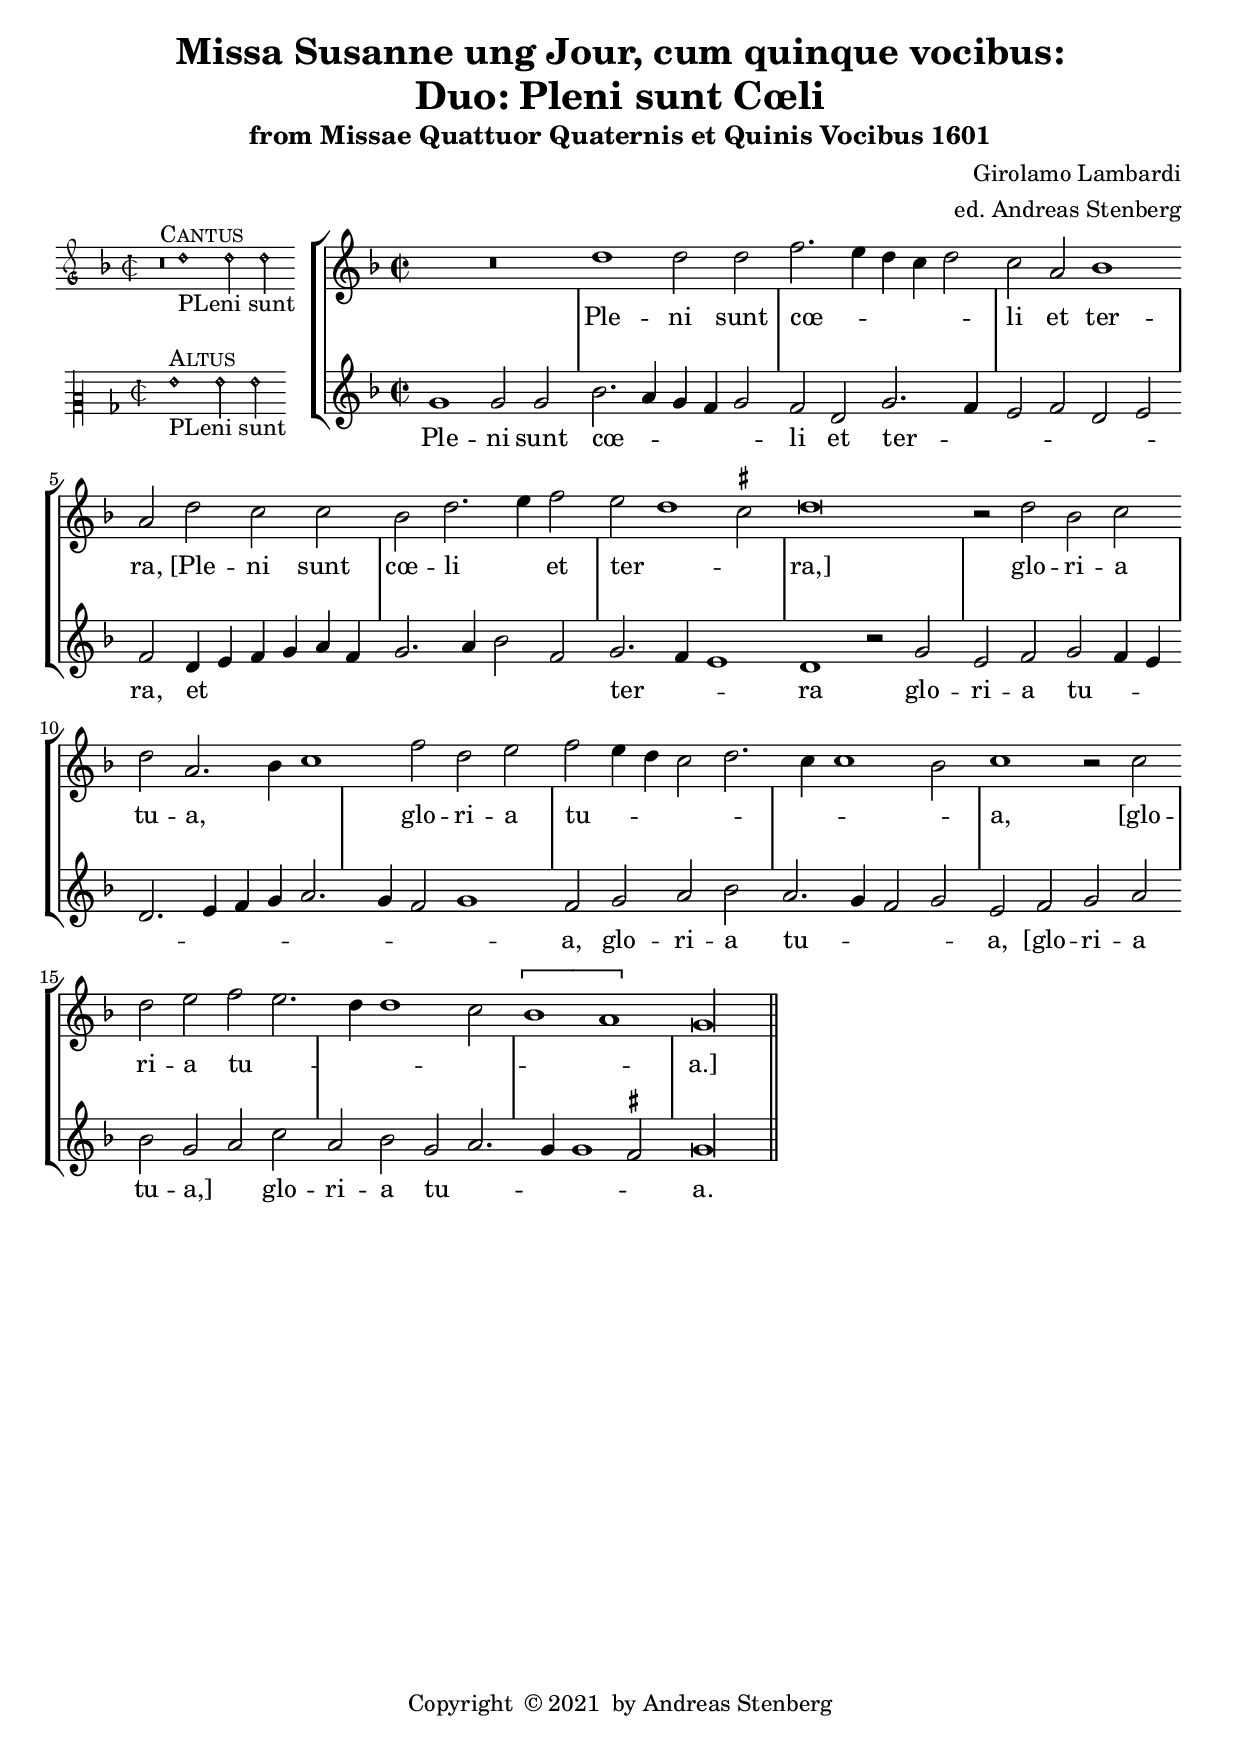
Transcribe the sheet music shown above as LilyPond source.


%%%%%%%%%%%%%%%%%%%%%%%%%%%%%%%%%%%%%%%%%%%%%%%%%%%%%%%%%%%%%%%%%%%
% This is a template based on the usual four part choir templater %
% where the voices have common lyrics at the the start but split  %
% to separate lyrics after a while.				  %
% This template is modyfied by AS from the one in the lilypond    %
% documentation.						  %
% This template is to be used for instance for fairly simple      %
% settings where the stanzas are set homophonicaly but twhere the %
% Chorus contains polyphony that require separate underlay for    %
% the different voices.						  %
%%%%%%%%%%%%%%%%%%%%%%%%%%%%%%%%%%%%%%%%%%%%%%%%%%%%%%%%%%%%%%%%%%%
\version "2.18.0"
\include "deutsch.ly"
ficta = \once \set suggestAccidentals =##t

\header {
  title = \markup {
    \center-column {
      "Missa Susanne ung Jour, cum quinque vocibus:"
      \fontsize #0.5 "Duo: Pleni sunt Cœli"
      %      "Wann er zu nacht"
      \vspace #0.5
    }
  }
  subtitle = "from Missae Quattuor Quaternis et Quinis Vocibus 1601"
  composer = "Girolamo Lambardi"
  arranger = "ed. Andreas Stenberg"
  poet = ""
  meter =""
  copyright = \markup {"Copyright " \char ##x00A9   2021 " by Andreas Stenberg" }
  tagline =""
}
%{
\tocItem \markup "Duo: Pleni sunt cœli et terra"
\markup {
  \fill-line {
    \override #'(font-name . "Perpetua Titling MT")
    \fontsize #1  "Duo: Pleni sunt cœli et terra"
  }
}
%}
globalX = {
  \key f \major
}

sopMusicX = \relative c'' {

  \set Score.tempoHideNote = ##t
  \tempo 2 = 86
  \time 2/2
  \set Timing.measureLength = #(ly:make-moment 4/2)
  \override Staff.BarLine.transparent = ##t
 R\breve
 d1 d2 d2
 f2.( e4 d4 c4 d2)
 c2 a2 b1
 a2 d2 c2 c2
 b2 d2.( e4) f2
 e2(

 d1 \ficta cis2)
 d\breve
 r2 d2 b2 c2
 d2 a2.( b4 c1)
 f2 d2 e2
 f2( e4 d4 c2 d2.
 c4 c1 b2)
 c1 r2 c2
 d2 e2 f2( e2.
 d4 d1 c2
 \[b1 a1)\]
 \cadenzaOn
 g\longa
 \revert Staff.BarLine.transparent
  \bar "||"
  \cadenzaOff
}
sopWordsX = \lyricmode {
  Ple -- ni sunt cœ -- li et ter -- ra,
  [Ple -- ni sunt cœ -- li et ter -- ra,]
  glo -- ri -- a tu -- a,
  glo -- ri -- a tu -- a,
  [glo -- ri -- a tu -- a.]
}
altoMusicX = \relative c' {
  \override Staff.BarLine.transparent = ##t
  g'1 g2 g2
  b2.( a4 g4 f4 g2)
  f2 d2 g2.( f4
  e2 f2 d2 e2)
  f2 d4( e4 f4 g4 a4 f4
  g2. a4 b2 f2)

  g2.( f4 e1)
  d1 r2 g2
  e2 f2 g2( f4 e4
  d2. e4 f4 g4 a2.
  g4 f2 g1)
  f2 g2 a2 b2
  a2.( g4 f2 g2)
  e2 f2 g2 a2
  b2 g2( a2) c2
  a2 b2

  g2( a2.
  g4 g1 \ficta fis2)
  g\longa
  \revert Staff.BarLine.transparent
}
altoWordsX = \lyricmode {
  Ple -- ni sunt cœ -- li et ter -- ra,
  et ter -- ra
  glo -- ri -- a tu -- a,
  glo -- ri -- a tu -- a,
  [glo -- ri -- a tu -- a,]
  glo -- ri -- a tu -- a.
}
incipitXDiscantus = \markup {
  \score {
    {
      %      \set Staff.instrumentName = #"Tenor "
      \override NoteHead.style = #'neomensural
      \override Rest.style = #'neomensural
      \override Staff.TimeSignature.style = #'mensural
      \cadenzaOn
      \clef "petrucci-g"
      \key f \major
      \time 2/2

      r\breve ^\markup { \smallCaps"Cantus"}
      d''1_"PLeni sunt" d''2 d''2

    }
    \layout {
      \context {
        \Voice
        \remove "Ligature_bracket_engraver"
        \consists "Mensural_ligature_engraver"
      }
      line-width = 4.5\cm
    }
  }
}


incipitXAltus = \markup {
  \score {
    {
      %      \set Staff.instrumentName = #"Tenor "
      \override NoteHead.style = #'neomensural
      \override Rest.style = #'neomensural
      \override Staff.TimeSignature.style = #'mensural
      \cadenzaOn
      \clef "petrucci-c2"
      \key f \major
      \time 2/2
      g'1^\markup \smallCaps"Altus"_"PLeni sunt"
      g'2 g'2
    }
    \layout {
      \context {
        \Voice
        \remove "Ligature_bracket_engraver"
        \consists "Mensural_ligature_engraver"
      }
      line-width = 4.5\cm
    }
  }
}




\score {
  <<
    \new StaffGroup \with {
      \override VerticalAxisGroup.staff-staff-spacing = #'((basic-distance . 12))
    } <<
      \new Staff = treble <<
        \set Staff.instrumentName = \incipitXDiscantus
        \new Voice = "sopranos" {
          \set  Staff.midiInstrument ="choir aahs"
          %	\voiceOne
          << \globalX \sopMusicX >>
        }
      >>
      \new Lyrics = sopranos { s1 }

      \new Staff = "medius" <<
        \set Staff.instrumentName = \incipitXAltus

        \new Voice = "altos" {
          %	\voiceTwo
          \set  Staff.midiInstrument ="choir aahs"
          << \globalX \altoMusicX >>
        }
      >>

      \new Lyrics = "altos" { s1 }
    >>
    \context Lyrics = sopranos \lyricsto sopranos \sopWordsX
    \context Lyrics = altos \lyricsto altos \altoWordsX
    >>
  \layout {
    \context {
      \Score
      % no bars in staves
      %      \override BarLine.transparent = ##t

    }
    % the next three instructions keep the lyrics between the bar lines
    \context {
      \Lyrics
      \consists "Bar_engraver"
      \override BarLine.transparent = ##t
    }
    \context {
      \StaffGroup
      \consists "Separating_line_group_engraver"
    }
    \context {
      \Voice
      % no slurs
      \override Slur.transparent = ##t
      % Comment in the below "\remove" command to allow line
      % breaking also at those barlines where a note overlaps
      % into the next bar.  The command is commented out in this
      % short example score, but especially for large scores, you
      % will typically yield better line breaking and thus improve
      % overall spacing if you comment in the following command.
      %\remove "Forbid_line_break_engraver"
    }
    indent = 4.5\cm
  }

}
\score {
  <<
    \new StaffGroup <<
      \new Staff = treble <<
        \set Staff.instrumentName = \incipitXDiscantus
        \new Voice = "sopranos" {
          \set  Staff.midiInstrument ="choir aahs"
          %	\voiceOne
          << \globalX \sopMusicX >>
        }
      >>
      \new Lyrics = sopranos { s1 }

      \new Staff = "medius" <<
        \set Staff.instrumentName = \incipitXAltus

        \new Voice = "altos" {
          %	\voiceTwo
          \set  Staff.midiInstrument ="choir aahs"
          << \globalX \altoMusicX >>
        }
      >>

      \new Lyrics = "altos" { s1 }
    >>

    \context Lyrics = sopranos \lyricsto sopranos \sopWordsX
    \context Lyrics = altos \lyricsto altos \altoWordsX
  >>
  \midi {}
}
\paper {
  ragged-bottom = ##t
  ragged-last-bottom = ##t
  ragged-last = ##t
}

%{
convert-ly.py (GNU LilyPond) 2.18.2  convert-ly.py: Processing `'...
Applying conversion: 2.15.7, 2.15.9, 2.15.10, 2.15.16, 2.15.17,
2.15.18, 2.15.19, 2.15.20, 2.15.25, 2.15.32, 2.15.39, 2.15.40,
2.15.42, 2.15.43, 2.16.0, 2.17.0, 2.17.4, 2.17.5, 2.17.6, 2.17.11,
2.17.14, 2.17.15, 2.17.18, 2.17.19, 2.17.20, 2.17.25, 2.17.27,
2.17.29, 2.17.97, 2.18.0
%}
